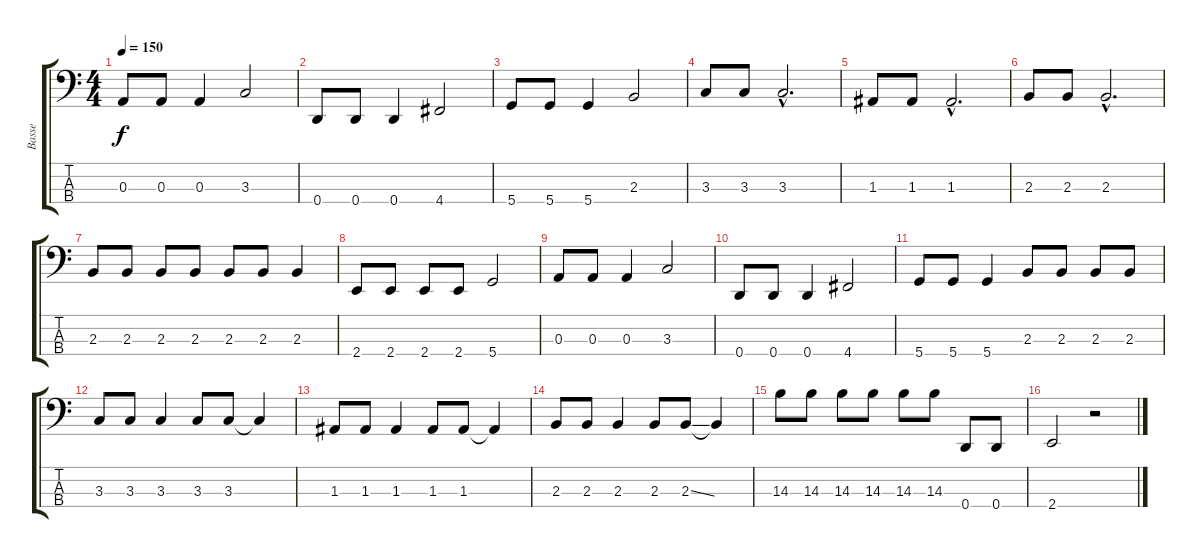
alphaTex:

\track ("Basse" "Basse") {instrument electricbassfinger}
\staff {score tabs}
\tuning (G2 D2 A1 D1) {hide}
\ts (4 4)
\tempo 150
\clef f4
\ks c
0.3.8{dy f} 0.3.8 0.3.4 3.3.2 |
0.4.8 0.4.8 0.4.4 4.4.2 |
5.4.8 5.4.8 5.4.4 2.3.2 |
3.3.8 3.3.8 3.3{hac}.2{d} |
1.3.8 1.3.8 1.3{hac}.2{d} |
2.3.8 2.3.8 2.3{hac}.2{d} |
2.3.8 2.3.8 2.3.8 2.3.8 2.3.8 2.3.8 2.3.4 |
2.4.8 2.4.8 2.4.8 2.4.8 5.4.2 |
0.3.8 0.3.8 0.3.4 3.3.2 |
0.4.8 0.4.8 0.4.4 4.4.2 |
5.4.8 5.4.8 5.4.4 2.3.8 2.3.8 2.3.8 2.3.8 |
3.3.8 3.3.8 3.3.4 3.3.8 3.3.8 3.3{t}.4 |
1.3.8 1.3.8 1.3.4 1.3.8 1.3.8 1.3{t}.4 |
2.3.8 2.3.8 2.3.4 2.3.8 2.3{ss}.8 2.3{t}.4 |
14.3.8 14.3.8 14.3.8 14.3.8 14.3.8 14.3.8 0.4.8 0.4.8 |
2.4.2 r.2
